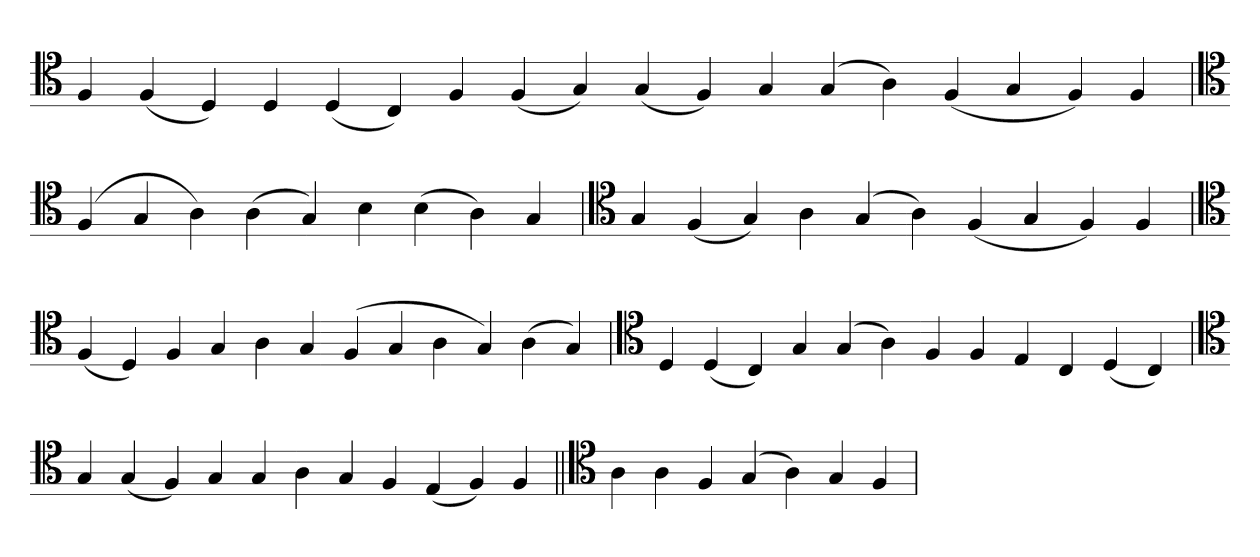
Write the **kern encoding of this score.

**kern
*part1
*staff1
*clefC4
=
4F
(4F
4D)
4D
(4D
4C)
4F
(4F
4G)
(4G
4F)
4G
(4G
4A)
(4F
4G
4F)
4F
=`
*clefC4
(4F
4G
4A)
(4A
4G)
4B
(4B
4A)
4G
=`
*clefC4
4G
(4F
4G)
4A
(4G
4A)
(4F
4G
4F)
4F
=
*clefC4
(4F
4D)
4F
4G
4A
4G
(4F
4G
4A
4G)
(4A
4G)
='
*clefC4
4D
(4D
4C)
4G
(4G
4A)
4F
4F
4E
4C
(4D
4C)
=`
*clefC4
4G
(4G
4F)
4G
4G
4A
4G
4F
(4E
4F)
4F
=||
*clefC4
4A
4A
4F
(4G
4A)
4G
4F
=
*-
